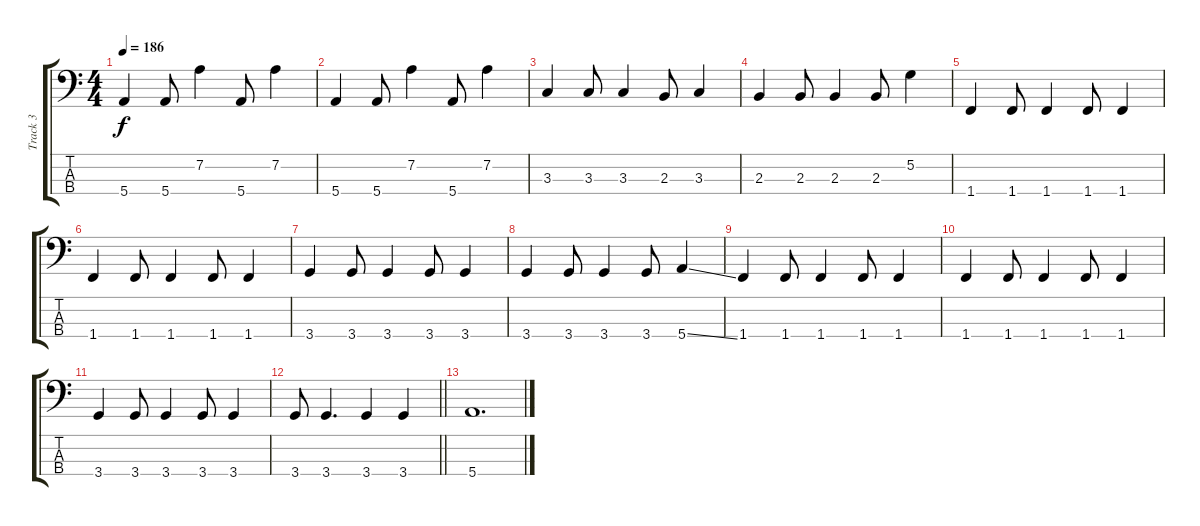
\track ("Track 3" "Track 3") {instrument electricbasspick}
\staff {score tabs}
\tuning (G2 D2 A1 E1) {hide}
\ts (4 4)
\tempo 186
\clef f4
\ks c
5.4.4{dy f} 5.4.8 7.2.4 5.4.8 7.2.4 |
5.4.4 5.4.8 7.2.4 5.4.8 7.2.4 |
3.3.4 3.3.8 3.3.4 2.3.8 3.3.4 |
2.3.4 2.3.8 2.3.4 2.3.8 5.2.4 |
1.4.4 1.4.8 1.4.4 1.4.8 1.4.4 |
1.4.4 1.4.8 1.4.4 1.4.8 1.4.4 |
3.4.4 3.4.8 3.4.4 3.4.8 3.4.4 |
3.4.4 3.4.8 3.4.4 3.4.8 5.4{ss}.4 |
1.4.4 1.4.8 1.4.4 1.4.8 1.4.4 |
1.4.4 1.4.8 1.4.4 1.4.8 1.4.4 |
3.4.4 3.4.8 3.4.4 3.4.8 3.4.4 |
\barLineRight lightlight
3.4.8 3.4.4{d} 3.4.4 3.4.4 |
5.4.1{d}
